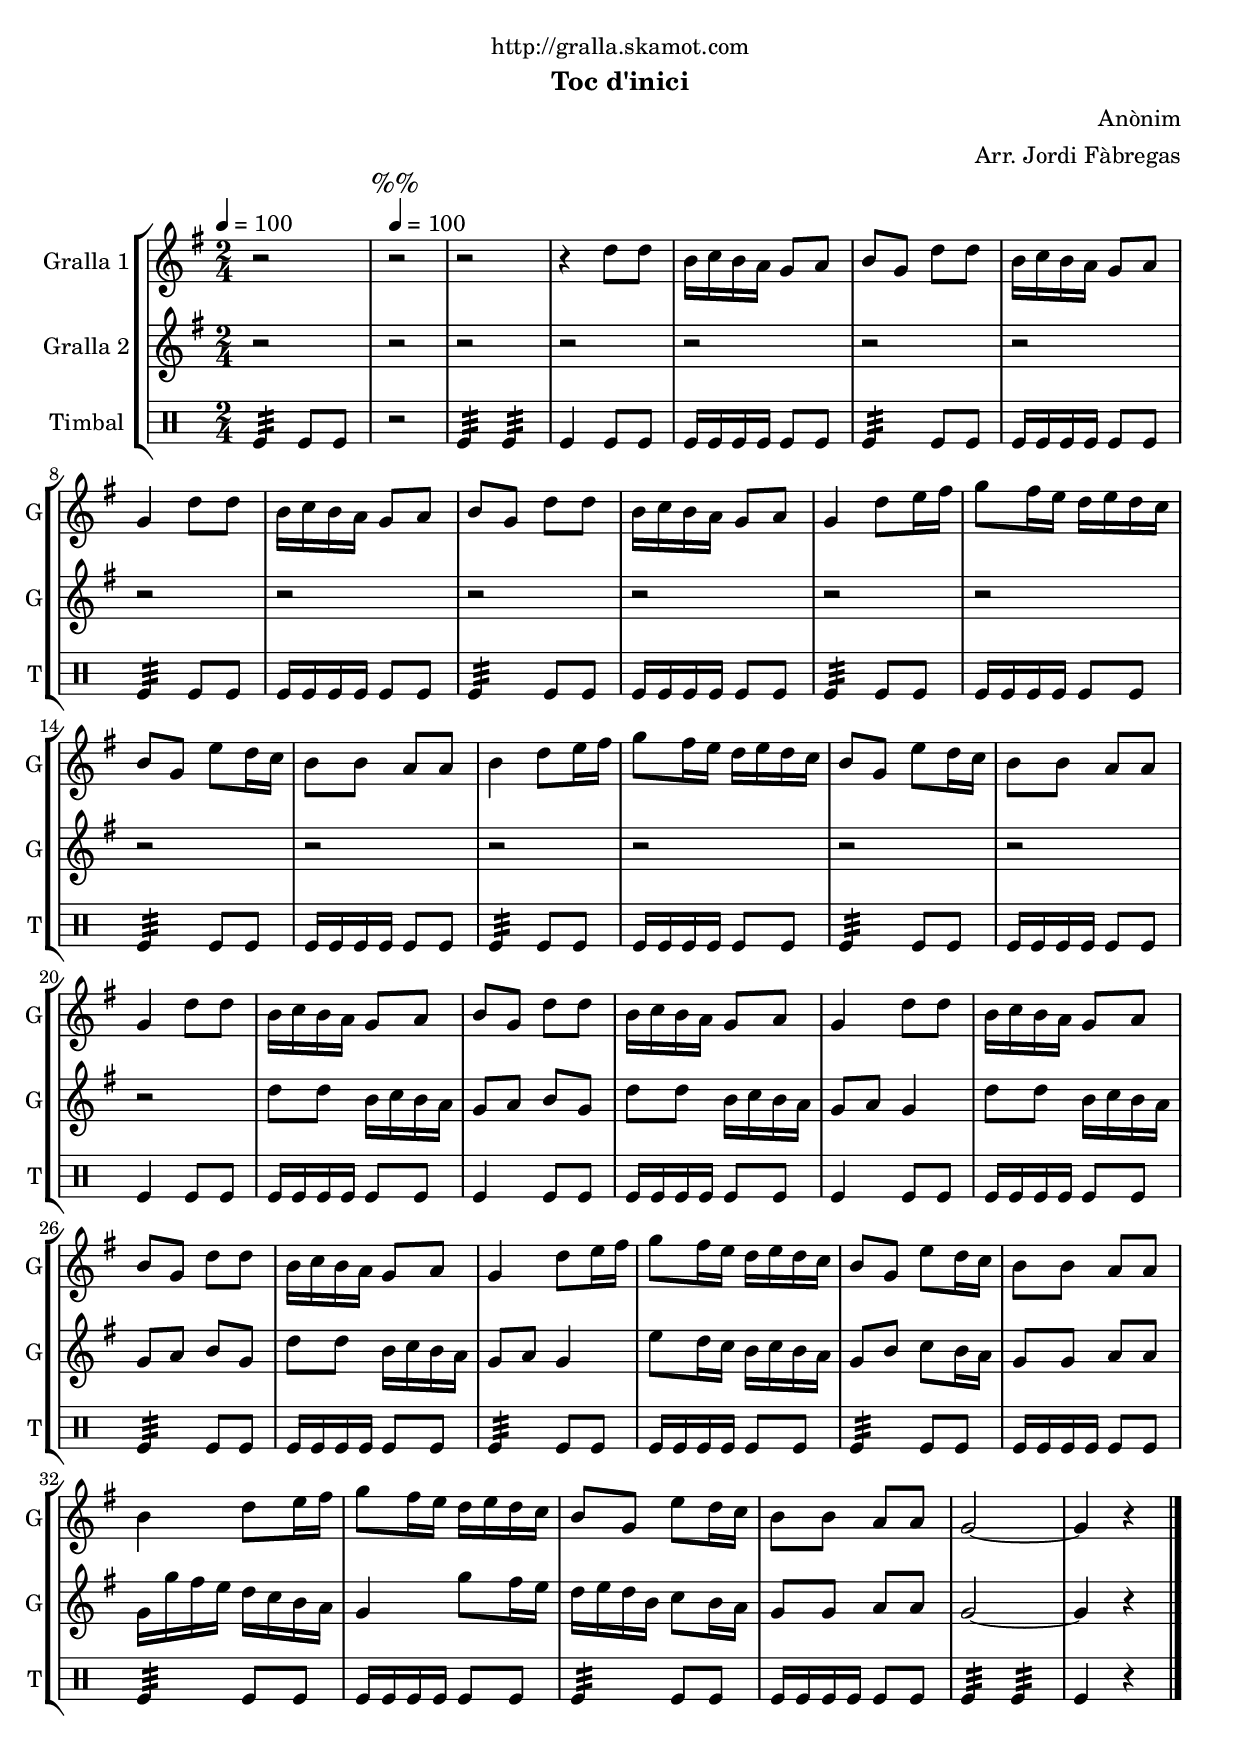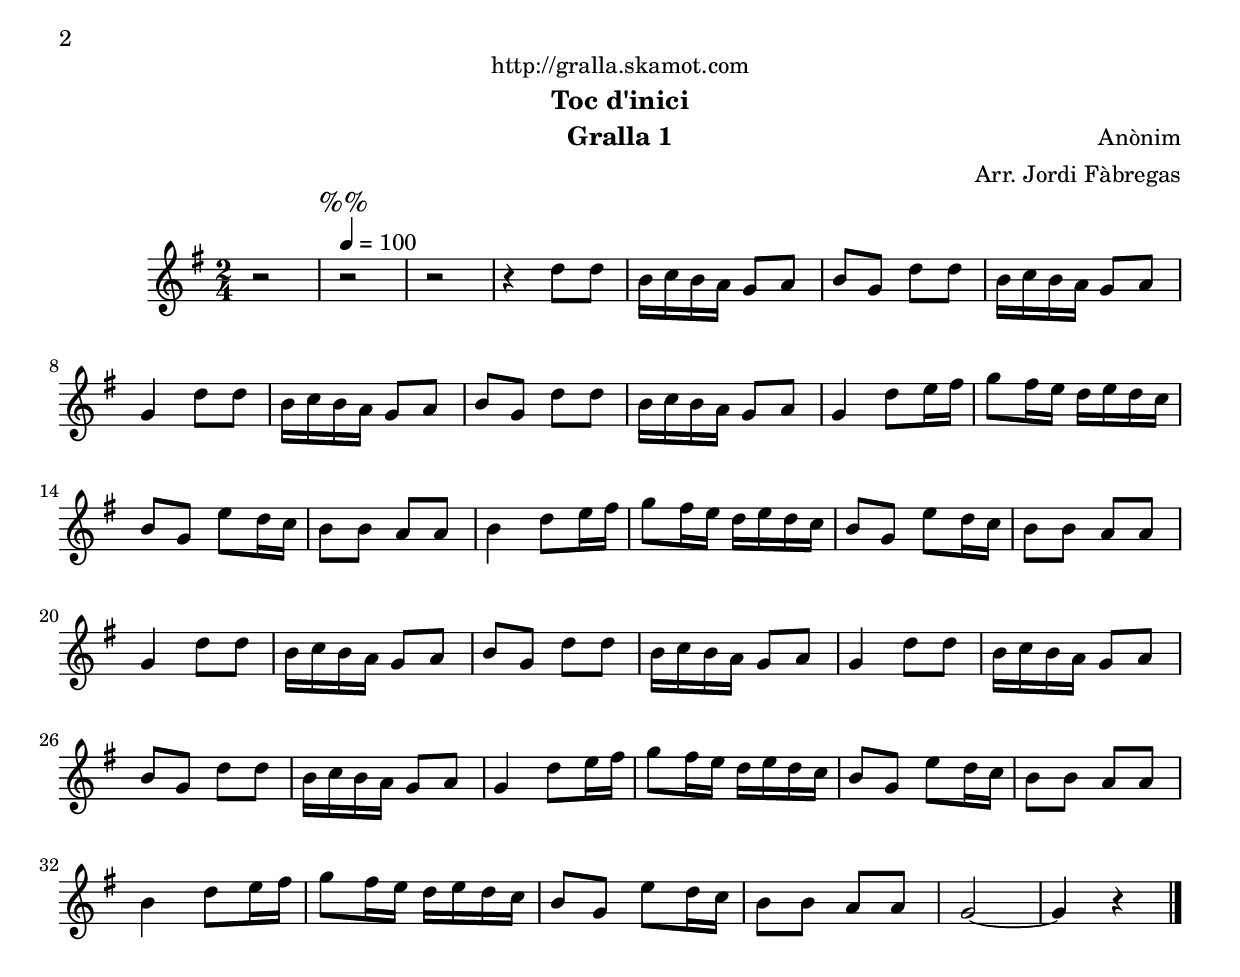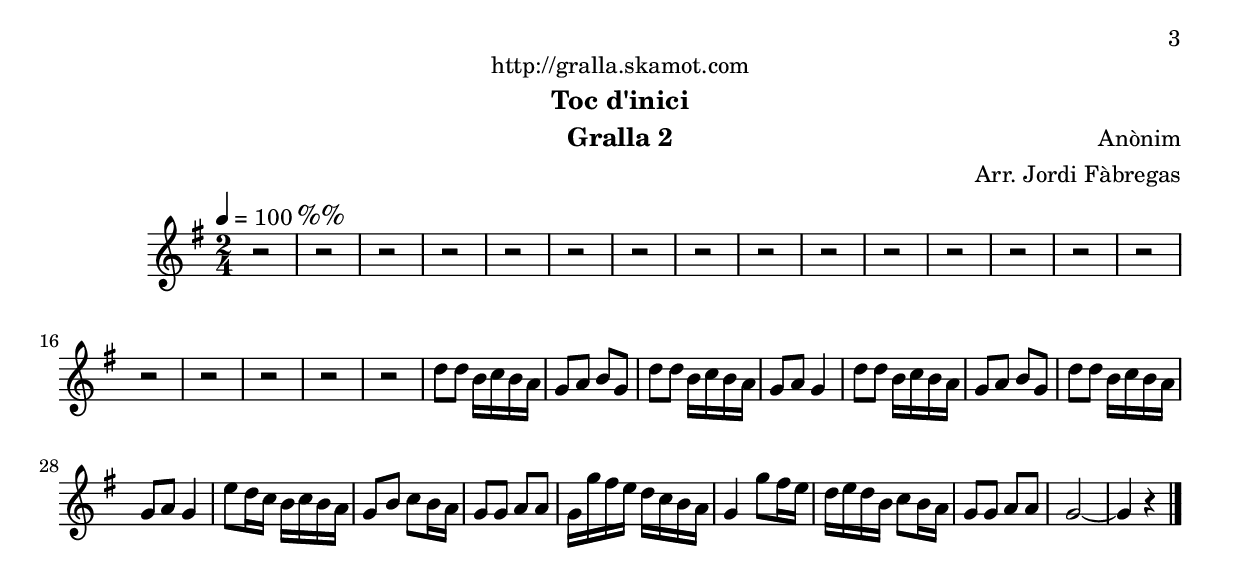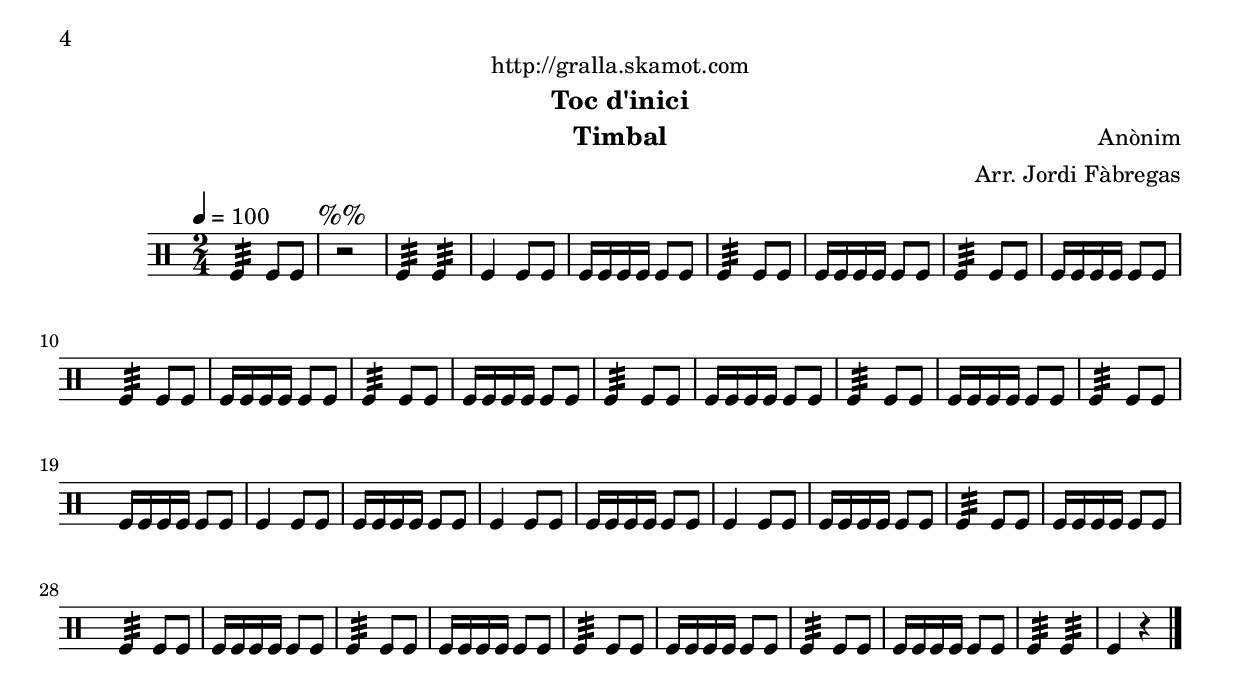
\version "2.16.2"

\header {
  dedication="http://gralla.skamot.com"
  title=""
  subtitle="Toc d'inici"
  subsubtitle=""
  poet=""
  meter=""
  piece=""
  composer="Anònim"
  arranger="Arr. Jordi Fàbregas"
  opus=""
  instrument=""
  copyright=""
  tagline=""
}

liniaroAa =
\relative d''
{
  \clef treble
  \key g \major
  \time 2/4
  r2 \tempo 4 = 100  |
  \mark "%%" r2  |
  r2  |
  r4 d8 d  |
  %05
  b16 c b a g8 a  |
  b8 g d' d  |
  b16 c b a g8 a  |
  g4 d'8 d  |
  b16 c b a g8 a  |
  %10
  b8 g d' d  |
  b16 c b a g8 a  |
  g4 d'8 e16 fis  |
  g8 fis16 e d e d c  |
  b8 g e' d16 c  |
  %15
  b8 b a a  |
  b4 d8 e16 fis  |
  g8 fis16 e d e d c  |
  b8 g e' d16 c  |
  b8 b a a  |
  %20
  g4 d'8 d  |
  b16 c b a g8 a  |
  b8 g d' d  |
  b16 c b a g8 a  |
  g4 d'8 d  |
  %25
  b16 c b a g8 a  |
  b8 g d' d  |
  b16 c b a g8 a  |
  g4 d'8 e16 fis  |
  g8 fis16 e d e d c  |
  %30
  b8 g e' d16 c  |
  b8 b a a  |
  b4 d8 e16 fis  |
  g8 fis16 e d e d c  |
  b8 g e' d16 c  |
  %35
  b8 b a a  |
  g2 ~  |
  g4 r  \bar "|."
}

liniaroAb =
\relative d''
{
  \tempo 4 = 100
  \clef treble
  \key g \major
  \time 2/4
  r2  |
  \mark "%%" r2  |
  r2  |
  r2  |
  %05
  r2  |
  r2  |
  r2  |
  r2  |
  r2  |
  %10
  r2  |
  r2  |
  r2  |
  r2  |
  r2  |
  %15
  r2  |
  r2  |
  r2  |
  r2  |
  r2  |
  %20
  r2  |
  d8 d b16 c b a  |
  g8 a b g  |
  d'8 d b16 c b a  |
  g8 a g4  |
  %25
  d'8 d b16 c b a  |
  g8 a b g  |
  d'8 d b16 c b a  |
  g8 a g4  |
  e'8 d16 c b c b a  |
  %30
  g8 b c b16 a  |
  g8 g a a  |
  g16 g' fis e d c b a  |
  g4 g'8 fis16 e  |
  d16 e d b c8 b16 a  |
  %35
  g8 g a a  |
  g2 ~  |
  g4 r  \bar "|."
}

liniaroAc =
\drummode
{
  \tempo 4 = 100
  \time 2/4
  tomfl4:32 tomfl8 tomfl  |
  \mark "%%" r2  |
  tomfl4:32 tomfl:32  |
  tomfl4 tomfl8 tomfl  |
  %05
  tomfl16 tomfl tomfl tomfl tomfl8 tomfl  |
  tomfl4:32 tomfl8 tomfl  |
  tomfl16 tomfl tomfl tomfl tomfl8 tomfl  |
  tomfl4:32 tomfl8 tomfl  |
  tomfl16 tomfl tomfl tomfl tomfl8 tomfl  |
  %10
  tomfl4:32 tomfl8 tomfl  |
  tomfl16 tomfl tomfl tomfl tomfl8 tomfl  |
  tomfl4:32 tomfl8 tomfl  |
  tomfl16 tomfl tomfl tomfl tomfl8 tomfl  |
  tomfl4:32 tomfl8 tomfl  |
  %15
  tomfl16 tomfl tomfl tomfl tomfl8 tomfl  |
  tomfl4:32 tomfl8 tomfl  |
  tomfl16 tomfl tomfl tomfl tomfl8 tomfl  |
  tomfl4:32 tomfl8 tomfl  |
  tomfl16 tomfl tomfl tomfl tomfl8 tomfl  |
  %20
  tomfl4 tomfl8 tomfl  |
  tomfl16 tomfl tomfl tomfl tomfl8 tomfl  |
  tomfl4 tomfl8 tomfl  |
  tomfl16 tomfl tomfl tomfl tomfl8 tomfl  |
  tomfl4 tomfl8 tomfl  |
  %25
  tomfl16 tomfl tomfl tomfl tomfl8 tomfl  |
  tomfl4:32 tomfl8 tomfl  |
  tomfl16 tomfl tomfl tomfl tomfl8 tomfl  |
  tomfl4:32 tomfl8 tomfl  |
  tomfl16 tomfl tomfl tomfl tomfl8 tomfl  |
  %30
  tomfl4:32 tomfl8 tomfl  |
  tomfl16 tomfl tomfl tomfl tomfl8 tomfl  |
  tomfl4:32 tomfl8 tomfl  |
  tomfl16 tomfl tomfl tomfl tomfl8 tomfl  |
  tomfl4:32 tomfl8 tomfl  |
  %35
  tomfl16 tomfl tomfl tomfl tomfl8 tomfl  |
  tomfl4:32 tomfl:32  |
  tomfl4 r  \bar "|."
}

\bookpart {
  \score {
    \new StaffGroup {
      \override Score.RehearsalMark #'self-alignment-X = #LEFT
      <<
        \new Staff \with {instrumentName = #"Gralla 1" shortInstrumentName = #"G"} \liniaroAa
        \new Staff \with {instrumentName = #"Gralla 2" shortInstrumentName = #"G"} \liniaroAb
        \new DrumStaff \with {instrumentName = #"Timbal" shortInstrumentName = #"T"} \liniaroAc
      >>
    }
    \layout {}
  }
  \score { \unfoldRepeats
    \new StaffGroup {
      \override Score.RehearsalMark #'self-alignment-X = #LEFT
      <<
        \new Staff \with {instrumentName = #"Gralla 1" shortInstrumentName = #"G"} \liniaroAa
        \new Staff \with {instrumentName = #"Gralla 2" shortInstrumentName = #"G"} \liniaroAb
        \new DrumStaff \with {instrumentName = #"Timbal" shortInstrumentName = #"T"} \liniaroAc
      >>
    }
    \midi {
      \set Staff.midiInstrument = "oboe"
      \set DrumStaff.midiInstrument = "drums"
    }
  }
}

\bookpart {
  \header {instrument="Gralla 1"}
  \score {
    \new StaffGroup {
      \override Score.RehearsalMark #'self-alignment-X = #LEFT
      <<
        \new Staff \liniaroAa
      >>
    }
    \layout {}
  }
  \score { \unfoldRepeats
    \new StaffGroup {
      \override Score.RehearsalMark #'self-alignment-X = #LEFT
      <<
        \new Staff \liniaroAa
      >>
    }
    \midi {
      \set Staff.midiInstrument = "oboe"
      \set DrumStaff.midiInstrument = "drums"
    }
  }
}

\bookpart {
  \header {instrument="Gralla 2"}
  \score {
    \new StaffGroup {
      \override Score.RehearsalMark #'self-alignment-X = #LEFT
      <<
        \new Staff \liniaroAb
      >>
    }
    \layout {}
  }
  \score { \unfoldRepeats
    \new StaffGroup {
      \override Score.RehearsalMark #'self-alignment-X = #LEFT
      <<
        \new Staff \liniaroAb
      >>
    }
    \midi {
      \set Staff.midiInstrument = "oboe"
      \set DrumStaff.midiInstrument = "drums"
    }
  }
}

\bookpart {
  \header {instrument="Timbal"}
  \score {
    \new StaffGroup {
      \override Score.RehearsalMark #'self-alignment-X = #LEFT
      <<
        \new DrumStaff \liniaroAc
      >>
    }
    \layout {}
  }
  \score { \unfoldRepeats
    \new StaffGroup {
      \override Score.RehearsalMark #'self-alignment-X = #LEFT
      <<
        \new DrumStaff \liniaroAc
      >>
    }
    \midi {
      \set Staff.midiInstrument = "oboe"
      \set DrumStaff.midiInstrument = "drums"
    }
  }
}

